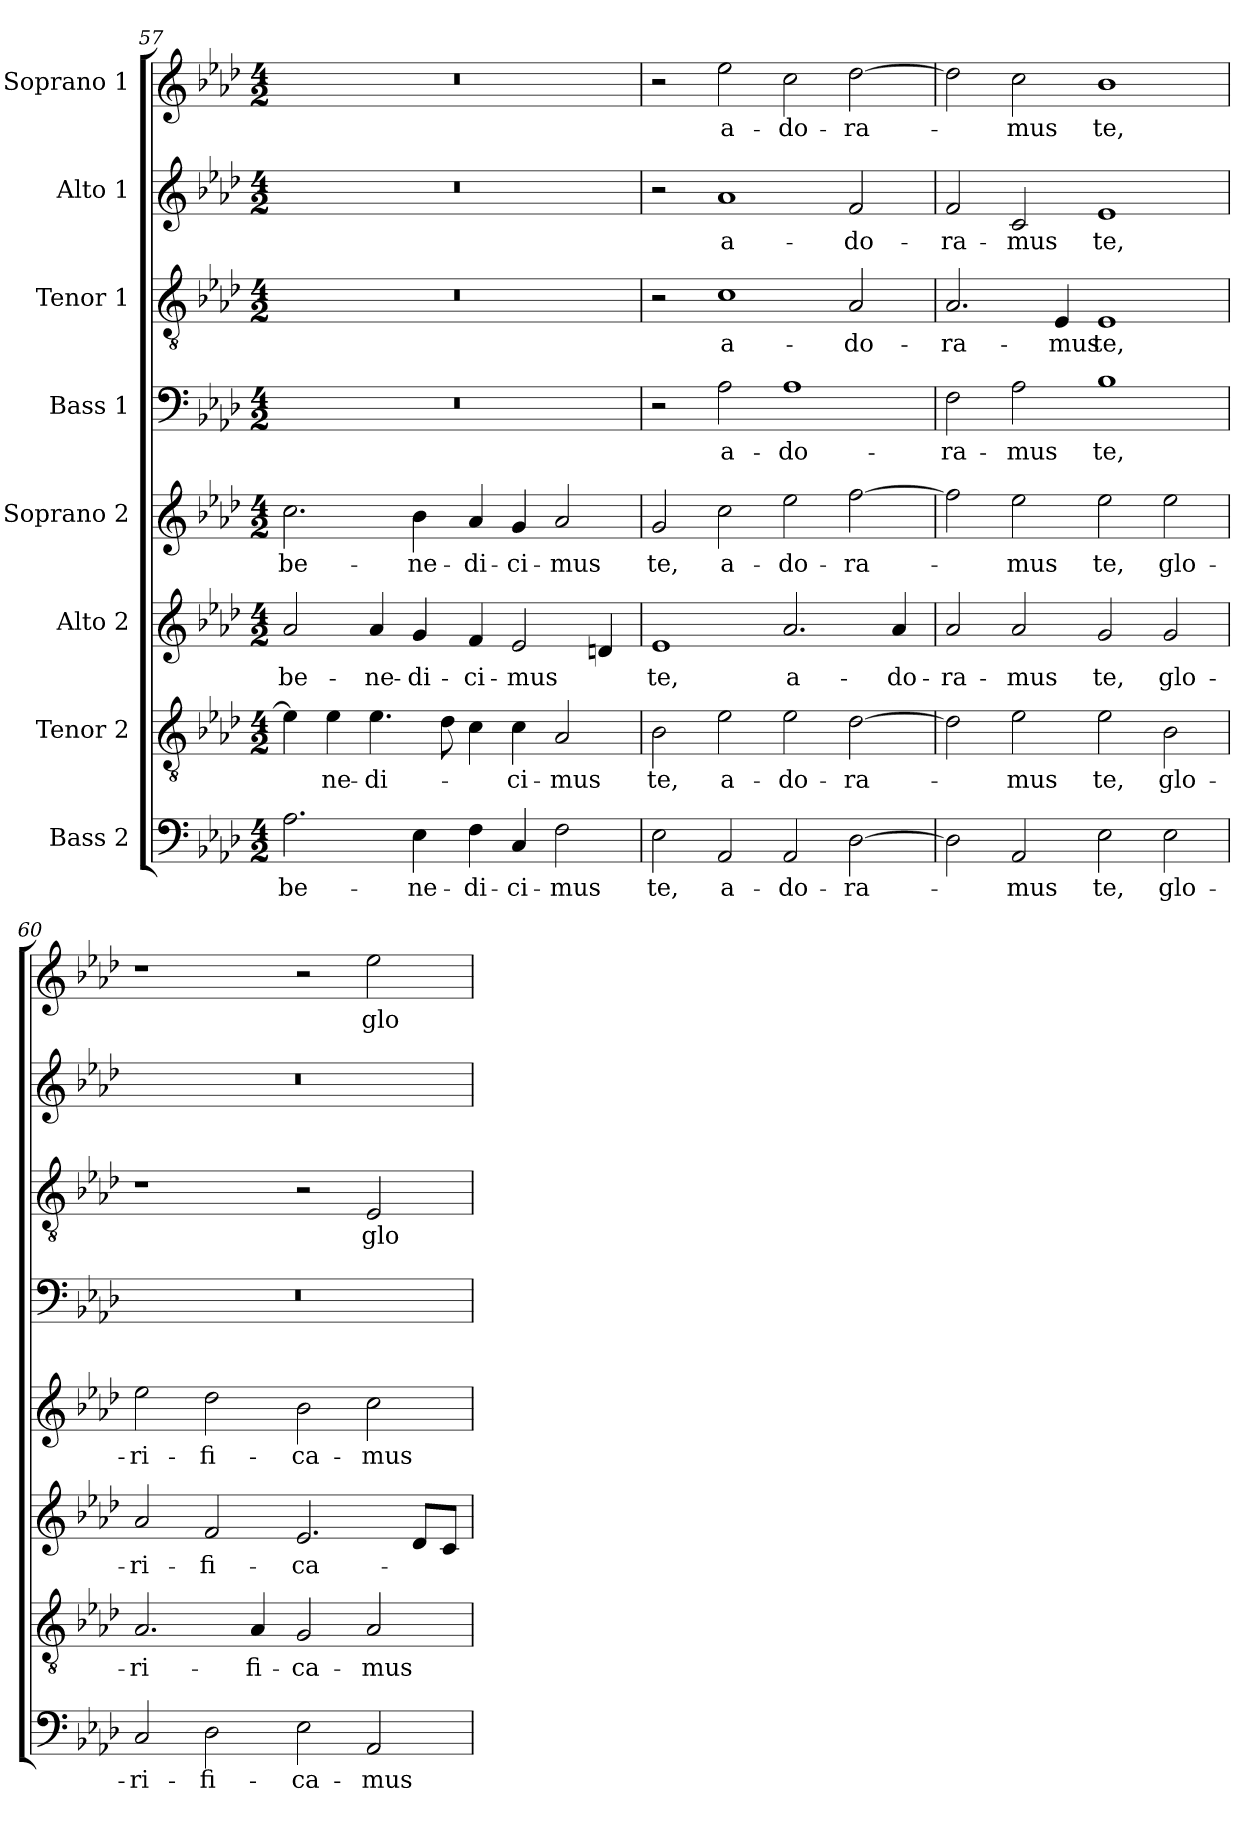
**kern	**text	**kern	**text	**kern	**text	**kern	**text	**kern	**text	**kern	**text	**kern	**text	**kern	**text
*part8	*part8	*part7	*part7	*part6	*part6	*part5	*part5	*part4	*part4	*part3	*part3	*part2	*part2	*part1	*part1
*staff8	*staff8	*staff7	*staff7	*staff6	*staff6	*staff5	*staff5	*staff4	*staff4	*staff3	*staff3	*staff2	*staff2	*staff1	*staff1
*I"Bass 2	*	*I"Tenor 2	*	*I"Alto 2	*	*I"Soprano 2	*	*I"Bass 1	*	*I"Tenor 1	*	*I"Alto 1	*	*I"Soprano 1	*
*clefF4	*	*clefGv2	*	*clefG2	*	*clefG2	*	*clefF4	*	*clefGv2	*	*clefG2	*	*clefG2	*
*k[b-e-a-d-]	*	*k[b-e-a-d-]	*	*k[b-e-a-d-]	*	*k[b-e-a-d-]	*	*k[b-e-a-d-]	*	*k[b-e-a-d-]	*	*k[b-e-a-d-]	*	*k[b-e-a-d-]	*
*A-:	*	*A-:	*	*A-:	*	*A-:	*	*A-:	*	*A-:	*	*A-:	*	*A-:	*
*M4/2	*	*M4/2	*	*M4/2	*	*M4/2	*	*M4/2	*	*M4/2	*	*M4/2	*	*M4/2	*
=57	=57	=57	=57	=57	=57	=57	=57	=57	=57	=57	=57	=57	=57	=57	=57
2.A-\	be-	4e-\]	.	2a-/	be-	2.cc\	be-	0r	.	0r	.	0r	.	0r	.
.	.	4e-\	-ne-	.	.	.	.	.	.	.	.	.	.	.	.
.	.	4.e-\	-di-	4a-/	-ne-	.	.	.	.	.	.	.	.	.	.
4E-\	-ne-	.	.	4g/	-di-	4b-\	-ne-	.	.	.	.	.	.	.	.
.	.	8d-\	.	.	.	.	.	.	.	.	.	.	.	.	.
4F\	-di-	4c\	.	4f/	-ci-	4a-/	-di-	.	.	.	.	.	.	.	.
4C/	-ci-	4c\	-ci-	2e-/	-mus	4g/	-ci-	.	.	.	.	.	.	.	.
2F\	-mus	2A-/	-mus	.	.	2a-/	-mus	.	.	.	.	.	.	.	.
.	.	.	.	4dn/	.	.	.	.	.	.	.	.	.	.	.
=58	=58	=58	=58	=58	=58	=58	=58	=58	=58	=58	=58	=58	=58	=58	=58
2E-\	te,	2B-\	te,	1e-	te,	2g/	te,	2r	.	2r	.	2r	.	2r	.
2AA-/	a-	2e-\	a-	.	.	2cc\	a-	2A-\	a-	1c	a-	1a-	a-	2ee-\	a-
2AA-/	-do-	2e-\	-do-	2.a-/	a-	2ee-\	-do-	1A-	-do-	.	.	.	.	2cc\	-do-
[2D-\	-ra-	[2d-\	-ra-	.	.	[2ff\	-ra-	.	.	2A-/	-do-	2f/	-do-	[2dd-\	-ra-
.	.	.	.	4a-/	-do-	.	.	.	.	.	.	.	.	.	.
=59	=59	=59	=59	=59	=59	=59	=59	=59	=59	=59	=59	=59	=59	=59	=59
2D-\]	.	2d-\]	.	2a-/	-ra-	2ff\]	.	2F\	-ra-	2.A-/	-ra-	2f/	-ra-	2dd-\]	.
2AA-/	-mus	2e-\	-mus	2a-/	-mus	2ee-\	-mus	2A-\	-mus	.	.	2c/	-mus	2cc\	-mus
.	.	.	.	.	.	.	.	.	.	4E-/	-mus	.	.	.	.
2E-\	te,	2e-\	te,	2g/	te,	2ee-\	te,	1B-	te,	1E-	te,	1e-	te,	1b-	te,
2E-\	glo-	2B-\	glo-	2g/	glo-	2ee-\	glo-	.	.	.	.	.	.	.	.
=60	=60	=60	=60	=60	=60	=60	=60	=60	=60	=60	=60	=60	=60	=60	=60
2C/	-ri-	2.A-/	-ri-	2a-/	-ri-	2ee-\	-ri-	0r	.	1r	.	0r	.	1r	.
2D-\	-fi-	.	.	2f/	-fi-	2dd-\	-fi-	.	.	.	.	.	.	.	.
.	.	4A-/	-fi-	.	.	.	.	.	.	.	.	.	.	.	.
2E-\	-ca-	2G/	-ca-	2.e-/	-ca-	2b-\	-ca-	.	.	2r	.	.	.	2r	.
2AA-/	-mus	2A-/	-mus	.	.	2cc\	-mus	.	.	2E-/	glo-	.	.	2ee-\	glo-
.	.	.	.	8d-/L	.	.	.	.	.	.	.	.	.	.	.
.	.	.	.	8c/J	.	.	.	.	.	.	.	.	.	.	.
=	=	=	=	=	=	=	=	=	=	=	=	=	=	=	=
*-	*-	*-	*-	*-	*-	*-	*-	*-	*-	*-	*-	*-	*-	*-	*-
